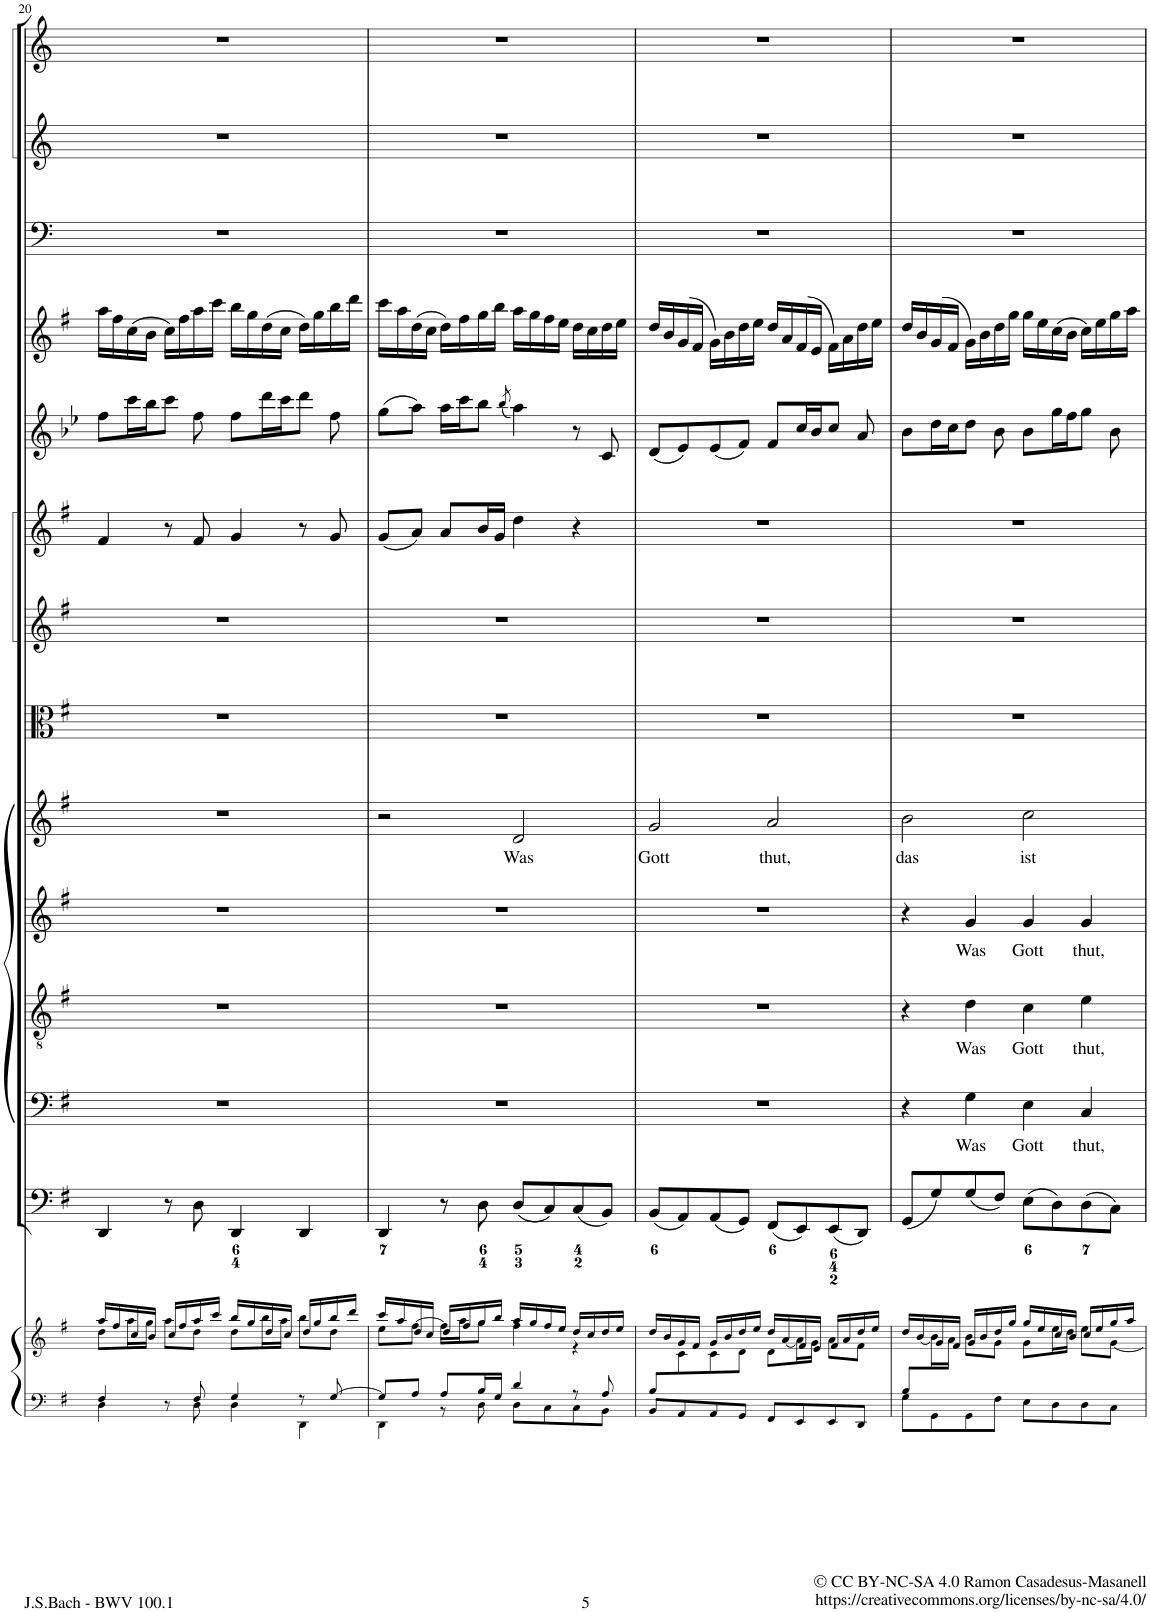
**kern	**kern	**kern	**kern	**text	**kern	**text	**kern	**text	**kern	**text	**kern	**kern	**kern	**kern	**kern	**kern	**kern	**kern
*part14	*part14	*part13	*part12	*part12	*part11	*part11	*part10	*part10	*part9	*part9	*part8	*part7	*part6	*part5	*part4	*part3	*part2	*part1
*staff15	*staff14	*staff13	*staff12	*staff12	*staff11	*staff11	*staff10	*staff10	*staff9	*staff9	*staff8	*staff7	*staff6	*staff5	*staff4	*staff3	*staff2	*staff1
*I"Piano reduction	*	*I"Organo e Continuo	*I"Basso	*	*I"Tenore	*	*I"Alto	*	*I"Soprano	*	*I"Viola	*I"Violino II	*I"Violino I	*I"Oboe d'amore	*I"Flauto Traverso	*I"Timpani	*I"Corno II	*I"Corno I
*I'Pno	*	*	*	*	*	*	*	*	*	*	*	*	*	*I'Ob	*I'Fl	*I'Timp	*	*
!!LO:PB:g=z
*clefF4	*clefG2	*clefF4	*clefF4	*	*clefGv2	*	*clefG2	*	*clefG2	*	*clefC3	*clefG2	*clefG2	*clefG2	*clefG2	*clefF4	*clefG2	*clefG2
*	*	*	*	*	*	*	*	*	*	*	*	*	*	*Trd2c3	*	*	*Trd3c5	*Trd3c5
*k[f#]	*k[f#]	*k[f#]	*k[f#]	*	*k[f#]	*	*k[f#]	*	*k[f#]	*	*k[f#]	*k[f#]	*k[f#]	*k[b-e-]	*k[f#]	*k[]	*k[]	*k[]
*M2/2	*M2/2	*M2/2	*M2/2	*	*M2/2	*	*M2/2	*	*M2/2	*	*M2/2	*M2/2	*M2/2	*M2/2	*M2/2	*M2/2	*M2/2	*M2/2
*met(c|)	*met(c|)	*met(c|)	*met(c|)	*	*met(c|)	*	*met(c|)	*	*met(c|)	*	*met(c|)	*met(c|)	*met(c|)	*met(c|)	*met(c|)	*met(c|)	*met(c|)	*met(c|)
=20	=20	=20	=20	=20	=20	=20	=20	=20	=20	=20	=20	=20	=20	=20	=20	=20	=20	=20
*^	*^	*	*	*	*	*	*	*	*	*	*	*	*	*	*	*	*	*
4F#/	4D\	16aa/LL	8dd\L	4DD/	1r	.	1r	.	1r	.	1r	.	1r	1r	4f#/	8ff\L	16aa\LL	1r	1r	1r
.	.	16ff#/	.	.	.	.	.	.	.	.	.	.	.	.	.	.	16ff#\	.	.	.
.	.	16cc/	16aa\L	.	.	.	.	.	.	.	.	.	.	.	.	16ccc\L	(16cc\	.	.	.
.	.	16b/JJ	16gg\JJ	.	.	.	.	.	.	.	.	.	.	.	.	16bb-\J	16b\JJ	.	.	.
8r	8ryy	16cc/LL	8aa\L	8r	.	.	.	.	.	.	.	.	.	.	8r	8ccc\J	16cc\LL)	.	.	.
.	.	16ff#/	.	.	.	.	.	.	.	.	.	.	.	.	.	.	16ff#\	.	.	.
8F#/	8D\	16aa/	8dd\J	8D\	.	.	.	.	.	.	.	.	.	.	8f#/	8ff\	16aa\	.	.	.
.	.	16ccc/JJ	.	.	.	.	.	.	.	.	.	.	.	.	.	.	16ccc\JJ	.	.	.
4G/	4D\	16bb/LL	8dd\L	4DD/	.	.	.	.	.	.	.	.	.	.	4g/	8ff\L	16bb\LL	.	.	.
.	.	16gg/	.	.	.	.	.	.	.	.	.	.	.	.	.	.	16gg\	.	.	.
.	.	16dd/	16bb\L	.	.	.	.	.	.	.	.	.	.	.	.	16ddd\L	(16dd\	.	.	.
.	.	16cc/JJ	16aa\JJ	.	.	.	.	.	.	.	.	.	.	.	.	16ccc\J	16cc\JJ	.	.	.
8r	4DD\	16dd/LL	8bb\L	4DD/	.	.	.	.	.	.	.	.	.	.	8r	8ddd\J	16dd\LL)	.	.	.
.	.	16gg/	.	.	.	.	.	.	.	.	.	.	.	.	.	.	16gg\	.	.	.
[8G/	.	16bb/	8dd\J	.	.	.	.	.	.	.	.	.	.	.	8g/	8ff\	16bb\	.	.	.
.	.	16ddd/JJ	.	.	.	.	.	.	.	.	.	.	.	.	.	.	16ddd\JJ	.	.	.
=21	=21	=21	=21	=21	=21	=21	=21	=21	=21	=21	=21	=21	=21	=21	=21	=21	=21	=21	=21	=21
8G/L]	4DD\	16ccc/LL	8ee\L	4DD/	1r	.	1r	.	1r	.	2r	.	1r	1r	(8g/L	(8gg\L	16ccc\LL	1r	1r	1r
.	.	16aa/	.	.	.	.	.	.	.	.	.	.	.	.	.	.	16aa\	.	.	.
8A/J	.	16dd/	[>8ff#\J	.	.	.	.	.	.	.	.	.	.	.	8a/J)	8aa\J)	(16dd\	.	.	.
.	.	16cc/JJ	.	.	.	.	.	.	.	.	.	.	.	.	.	.	16cc\JJ	.	.	.
8A/L	8r	16dd/LL	16ff#\LL]	8r	.	.	.	.	.	.	.	.	.	.	8a/L	16aa\LL	16dd\LL)	.	.	.
.	.	16ff#/	16aa\J	.	.	.	.	.	.	.	.	.	.	.	.	16ccc\J	16ff#\	.	.	.
16B/L	8D\	16gg/	8gg\J	8D\	.	.	.	.	.	.	.	.	.	.	16b/L	8bb-\J	16gg\	.	.	.
16G/JJ	.	16bb/JJ	.	.	.	.	.	.	.	.	.	.	.	.	16g/JJ	.	16bb\JJ	.	.	.
.	.	.	.	.	.	.	.	.	.	.	.	.	.	.	.	(8qbb-/	.	.	.	.
!	!	!	!	!	!	!	!	!	!	!	!	!LO:LY:b	!	!	!	!	!	!	!	!
4d/	8D\L	16aa/LL	4ff#\	(8D/L	.	.	.	.	.	.	2d/	Was	.	.	4dd\	4aa\)	16aa\LL	.	.	.
.	.	16gg/	.	.	.	.	.	.	.	.	.	.	.	.	.	.	16gg\	.	.	.
.	8C\	16ff#/	.	8C/)	.	.	.	.	.	.	.	.	.	.	.	.	16ff#\	.	.	.
.	.	16ee/JJ	.	.	.	.	.	.	.	.	.	.	.	.	.	.	16ee\JJ	.	.	.
8r	8C\	16dd/LL	4r	(8C/	.	.	.	.	.	.	.	.	.	.	4r	8r	16dd\LL	.	.	.
.	.	16cc/	.	.	.	.	.	.	.	.	.	.	.	.	.	.	16cc\	.	.	.
8A/	8BB\J	16dd/	.	8BB/J)	.	.	.	.	.	.	.	.	.	.	.	8c/	16dd\	.	.	.
.	.	16ee/JJ	.	.	.	.	.	.	.	.	.	.	.	.	.	.	16ee\JJ	.	.	.
=22	=22	=22	=22	=22	=22	=22	=22	=22	=22	=22	=22	=22	=22	=22	=22	=22	=22	=22	=22	=22
!	!	!	!	!	!	!	!	!	!	!	!	!LO:LY:b	!	!	!	!	!	!	!	!
8B/L	8BB/L	16dd/LL	8ryy	(8BB/L	1r	.	1r	.	1r	.	2g/	Gott	1r	1r	1r	(8d/L	16dd/LL	1r	1r	1r
.	.	16b/	.	.	.	.	.	.	.	.	.	.	.	.	.	.	16b/	.	.	.
2..ryy	8AA/	16g/	8c\	8AA/)	.	.	.	.	.	.	.	.	.	.	.	8e-/)	(16g/	.	.	.
.	.	16f#/JJ	.	.	.	.	.	.	.	.	.	.	.	.	.	.	16f#/JJ	.	.	.
.	8AA/	16g/LL	8c\	(8AA/	.	.	.	.	.	.	.	.	.	.	.	(8e-/	16g\LL)	.	.	.
.	.	16b/	.	.	.	.	.	.	.	.	.	.	.	.	.	.	16b\	.	.	.
.	8GG/J	16dd/	8d\J	8GG/J)	.	.	.	.	.	.	.	.	.	.	.	8f/J)	16dd\	.	.	.
.	.	16ee/JJ	.	.	.	.	.	.	.	.	.	.	.	.	.	.	16ee\JJ	.	.	.
!	!	!	!	!	!	!	!	!	!	!	!	!LO:LY:b	!	!	!	!	!	!	!	!
.	8FF#/L	16dd/LL	8d\L	(8FF#/L	.	.	.	.	.	.	2a/	thut,	.	.	.	8f/L	16dd/LL	.	.	.
.	.	[<16a/	.	.	.	.	.	.	.	.	.	.	.	.	.	.	16a/	.	.	.
.	8EE/	16f#/	16a\L]	8EE/)	.	.	.	.	.	.	.	.	.	.	.	16cc/L	(16f#/	.	.	.
.	.	16e/JJ	16g\JJ	.	.	.	.	.	.	.	.	.	.	.	.	16b-/J	16e/JJ	.	.	.
.	8EE/	16f#/LL	8a\L	(8EE/	.	.	.	.	.	.	.	.	.	.	.	8cc/J	16f#\LL)	.	.	.
.	.	16a/	.	.	.	.	.	.	.	.	.	.	.	.	.	.	16a\	.	.	.
.	8DD/J	16dd/	8f#\J	8DD/J)	.	.	.	.	.	.	.	.	.	.	.	8a/	16dd\	.	.	.
.	.	16ee/JJ	.	.	.	.	.	.	.	.	.	.	.	.	.	.	16ee\JJ	.	.	.
=23	=23	=23	=23	=23	=23	=23	=23	=23	=23	=23	=23	=23	=23	=23	=23	=23	=23	=23	=23	=23
!	!	!	!	!	!	!	!	!	!	!	!	!LO:LY:b	!	!	!	!	!	!	!	!
8B/L	8G\L	16dd/LL	8ryy	(8GG/L	4r	.	4r	.	4r	.	2b\	das	1r	1r	1r	8b-\L	16dd/LL	1r	1r	1r
.	.	[<16b/	.	.	.	.	.	.	.	.	.	.	.	.	.	.	16b/	.	.	.
2..ryy	8GG\	16g/	16b\L]	8G/)	.	.	.	.	.	.	.	.	.	.	.	16dd\L	(16g/	.	.	.
.	.	16f#/JJ	16a\JJ	.	.	.	.	.	.	.	.	.	.	.	.	16cc\J	16f#/JJ	.	.	.
!	!	!	!	!	!	!LO:LY:b	!	!LO:LY:b	!	!LO:LY:b	!	!	!	!	!	!	!	!	!	!
.	8GG\	16g/LL	8b\L	(8G/	4G\	Was	4d\	Was	4g/	Was	.	.	.	.	.	8dd\J	16g\LL)	.	.	.
.	.	16b/	.	.	.	.	.	.	.	.	.	.	.	.	.	.	16b\	.	.	.
.	8F#\J	16dd/	8g\J	8F#/J)	.	.	.	.	.	.	.	.	.	.	.	8b-\	16dd\	.	.	.
.	.	16gg/JJ	.	.	.	.	.	.	.	.	.	.	.	.	.	.	16gg\JJ	.	.	.
!	!	!	!	!	!	!LO:LY:b	!	!LO:LY:b	!	!LO:LY:b	!	!LO:LY:b	!	!	!	!	!	!	!	!
.	8E\L	16gg/LL	8g\L	(8E\L	4E\	Gott	4c\	Gott	4g/	Gott	2cc\	ist	.	.	.	8b-\L	16gg\LL	.	.	.
.	.	16ee/	.	.	.	.	.	.	.	.	.	.	.	.	.	.	16ee\	.	.	.
.	8D\	16cc/	16ee\L	8D\)	.	.	.	.	.	.	.	.	.	.	.	16gg\L	(16cc\	.	.	.
.	.	16b/JJ	16dd\JJ	.	.	.	.	.	.	.	.	.	.	.	.	16ff\J	16b\JJ	.	.	.
!	!	!	!	!	!	!LO:LY:b	!	!LO:LY:b	!	!LO:LY:b	!	!	!	!	!	!	!	!	!	!
.	8D\	16cc/LL	8ee\L	(8D\	4C/	thut,	4e\	thut,	4g/	thut,	.	.	.	.	.	8gg\J	16cc\LL)	.	.	.
.	.	16ee/	.	.	.	.	.	.	.	.	.	.	.	.	.	.	16ee\	.	.	.
.	8C\J	16gg/	[8g\J	8C\J)	.	.	.	.	.	.	.	.	.	.	.	8b-\	16gg\	.	.	.
.	.	16aa/JJ	.	.	.	.	.	.	.	.	.	.	.	.	.	.	16aa\JJ	.	.	.
*v	*v	*	*	*	*	*	*	*	*	*	*	*	*	*	*	*	*	*	*	*
*	*v	*v	*	*	*	*	*	*	*	*	*	*	*	*	*	*	*	*	*
=	=	=	=	=	=	=	=	=	=	=	=	=	=	=	=	=	=	=
*-	*-	*-	*-	*-	*-	*-	*-	*-	*-	*-	*-	*-	*-	*-	*-	*-	*-	*-
